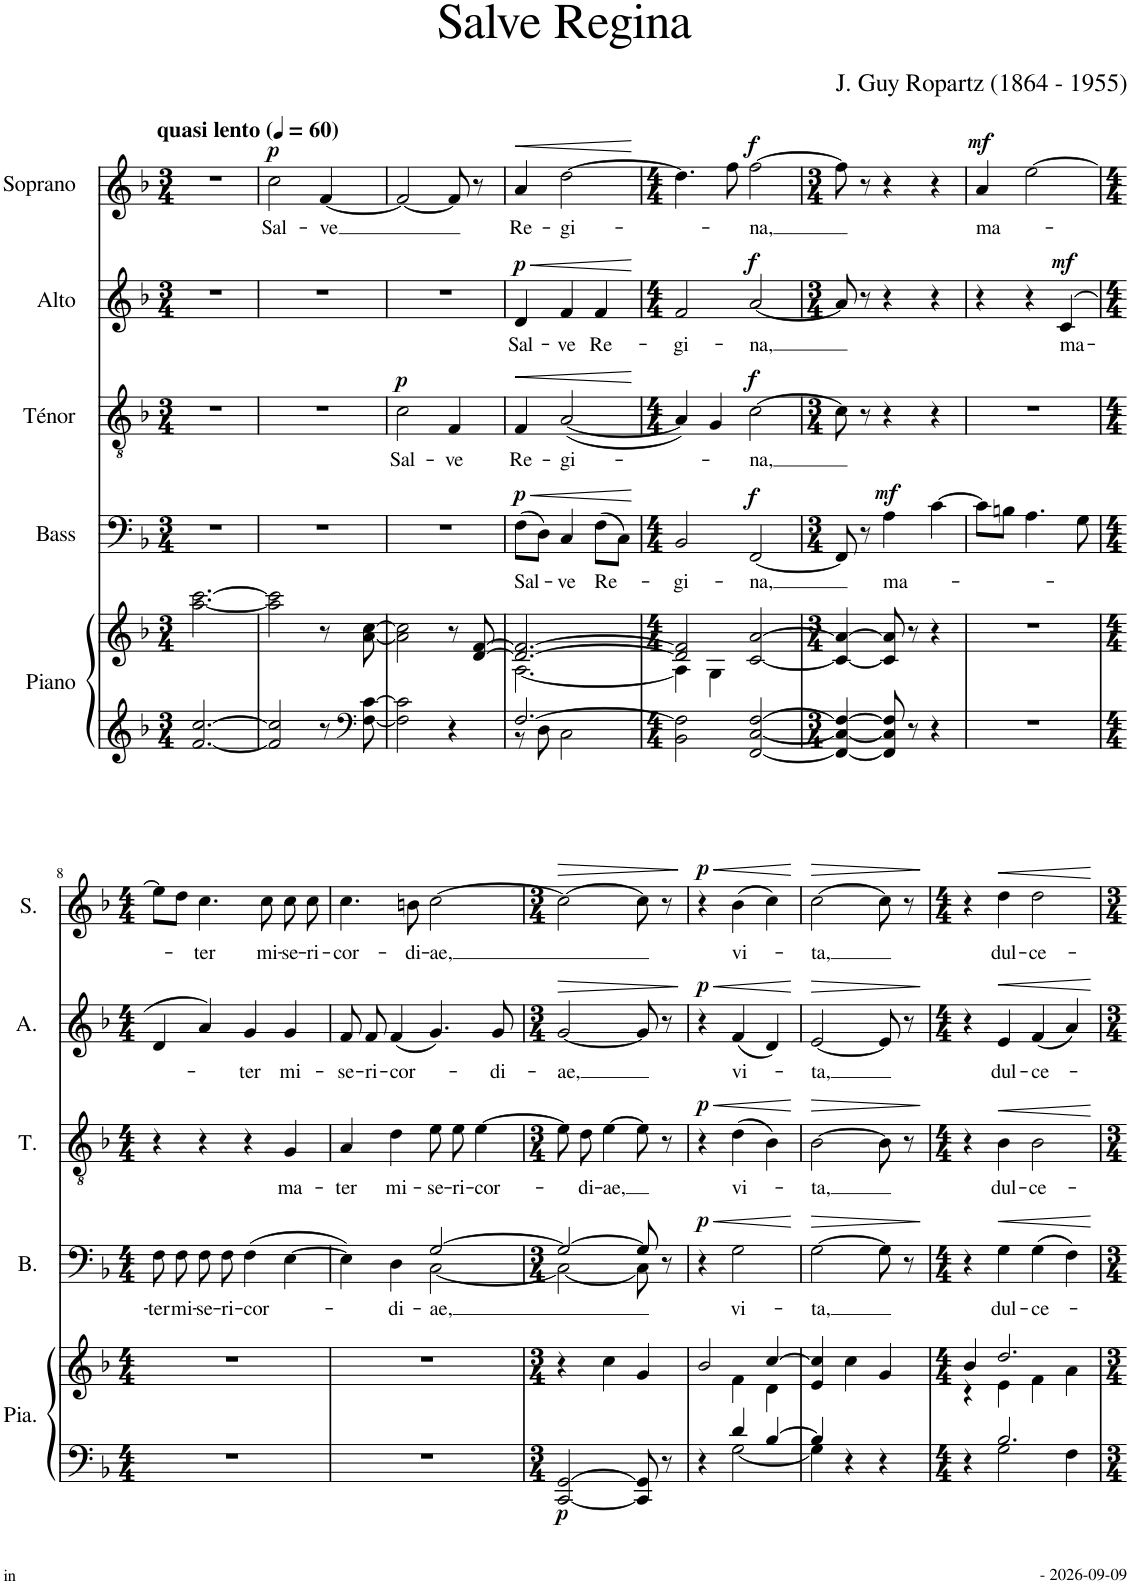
**kern	**kern	**dynam	**kern	**text	**dynam	**kern	**text	**dynam	**kern	**text	**dynam	**kern	**text	**dynam
*part5	*part5	*part5	*part4	*part4	*part4	*part3	*part3	*part3	*part2	*part2	*part2	*part1	*part1	*part1
*staff6	*staff5	*staff5/6	*staff4	*staff4	*staff4	*staff3	*staff3	*staff3	*staff2	*staff2	*staff2	*staff1	*staff1	*staff1
*I"Piano	*	*	*I"Bass	*	*	*I"Ténor	*	*	*I"Alto	*	*	*I"Soprano	*	*
*I'Pia.	*	*	*I'B.	*	*	*I'T.	*	*	*I'A.	*	*	*I'S.	*	*
*clefG2	*clefG2	*	*clefF4	*	*	*clefGv2	*	*	*clefG2	*	*	*clefG2	*	*
*k[b-]	*k[b-]	*	*k[b-]	*	*	*k[b-]	*	*	*k[b-]	*	*	*k[b-]	*	*
*M3/4	*M3/4	*	*M3/4	*	*	*M3/4	*	*	*M3/4	*	*	*M3/4	*	*
*MM60	*MM60	*	*MM60	*	*	*MM60	*	*	*MM60	*	*	*MM60	*	*
=1	=1	=1	=1	=1	=1	=1	=1	=1	=1	=1	=1	=1	=1	=1
!	!	!	!	!	!	!	!	!	!	!	!	!LO:TX:a:B:t=quasi lento	!	!
[2.f/ [2.cc/	[2.aa\ [2.ccc\	.	2.r	.	.	2.r	.	.	2.r	.	.	2.r	.	.
=2	=2	=2	=2	=2	=2	=2	=2	=2	=2	=2	=2	=2	=2	=2
!	!	!	!	!	!	!	!	!	!	!	!	!	!LO:LY:b	!LO:DY:a
2f/] 2cc/]	2aa\] 2ccc\]	.	2.r	.	.	2.r	.	.	2.r	.	.	2cc\	Sal-	p
!	!	!	!	!	!	!	!	!	!	!	!	!	!LO:LY:b	!
8r	8r	.	.	.	.	.	.	.	.	.	.	[4f/	-ve	.
*clefF4	*	*	*	*	*	*	*	*	*	*	*	*	*	*
[8F\ [8c\	[8a\ [8cc\	.	.	.	.	.	.	.	.	.	.	.	.	.
=3	=3	=3	=3	=3	=3	=3	=3	=3	=3	=3	=3	=3	=3	=3
!	!	!	!	!	!	!	!LO:LY:b	!LO:DY:a	!	!	!	!	!	!
2F\] 2c\]	2a\] 2cc\]	.	2.r	.	.	2c\	Sal-	p	2.r	.	.	2f/_	.	.
!	!	!	!	!	!	!	!LO:LY:b	!	!	!	!	!	!	!
4r	8r	.	.	.	.	4F/	-ve	.	.	.	.	8f/]	.	.
.	[8d/ [8f/	.	.	.	.	.	.	.	.	.	.	8r	.	.
=4	=4	=4	=4	=4	=4	=4	=4	=4	=4	=4	=4	=4	=4	=4
*^	*^	*	*	*	*	*	*	*	*	*	*	*	*	*
!	!	!	!	!	!	!LO:LY:b	!LO:HP:b	!	!LO:LY:b	!LO:HP:b	!	!LO:LY:b	!LO:HP:b	!	!LO:LY:b	!LO:HP:b
!	!	!	!	!	!	!	!LO:DY:n=1:a	!	!	!	!	!	!LO:DY:n=1:a	!	!	!
[2.F/	8r	2.d/_ 2.f/_	[2.A\	.	(8F\L	Sal-	< p	4F/	Re-	<	4d/	Sal-	< p	4a/	Re-	<
.	8D\	.	.	.	8D\J)	.	.	.	.	.	.	.	.	.	.	.
!	!	!	!	!	!	!LO:LY:b	!	!	!LO:LY:b	!	!	!LO:LY:b	!	!	!LO:LY:b	!
.	2C\	.	.	.	4C/	-ve	.	(<[2A/	-gi-	.	4f/	-ve	.	[2dd\	-gi-	.
!	!	!	!	!	!	!LO:LY:b	!	!	!	!	!	!LO:LY:b	!	!	!	!
.	.	.	.	.	(8F\L	Re-	.	.	.	.	4f/	Re-	.	.	.	.
.	.	.	.	.	8C\J)	.	.	.	.	.	.	.	.	.	.	.
*v	*v	*	*	*	*	*	*	*	*	*	*	*	*	*	*	*
*	*v	*v	*	*	*	*	*	*	*	*	*	*	*	*	*
.	.	.	.	.	[	.	.	[	.	.	[	.	.	[
=5	=5	=5	=5	=5	=5	=5	=5	=5	=5	=5	=5	=5	=5	=5
*M4/4	*M4/4	*	*M4/4	*	*	*M4/4	*	*	*M4/4	*	*	*M4/4	*	*
*	*^	*	*	*	*	*	*	*	*	*	*	*	*	*
!	!	!	!	!	!LO:LY:b	!	!	!	!	!	!LO:LY:b	!	!	!	!
2BB-\ 2F\]	2d/] 2f/]	4A\]	.	2BB-/	-gi-	.	4A/])	.	.	2f/	-gi-	.	4.dd\]	.	.
.	.	4G\	.	.	.	.	4G/	.	.	.	.	.	.	.	.
.	.	.	.	.	.	.	.	.	.	.	.	.	8ff\	.	.
!	!	!	!	!	!LO:LY:b	!LO:DY:a	!	!LO:LY:b	!LO:DY:a	!	!LO:LY:b	!LO:DY:a	!	!LO:LY:b	!LO:DY:a
[2FF/ [2C/ [2F/	[2c/ [2a/	2ryy	.	[2FF/	-na,	f	[2c\	-na,	f	[2a/	-na,	f	[2ff\	-na,	f
*	*v	*v	*	*	*	*	*	*	*	*	*	*	*	*	*
=6	=6	=6	=6	=6	=6	=6	=6	=6	=6	=6	=6	=6	=6	=6
*M3/4	*M3/4	*	*M3/4	*	*	*M3/4	*	*	*M3/4	*	*	*M3/4	*	*
4FF/_ 4C/_ 4F/_	4c/_ 4a/_	.	8FF/]	.	.	8c\]	.	.	8a/]	.	.	8ff\]	.	.
.	.	.	8r	.	.	8r	.	.	8r	.	.	8r	.	.
!	!	!	!	!LO:LY:b	!LO:DY:a	!	!	!	!	!	!	!	!	!
8FF/] 8C/] 8F/]	8c/] 8a/]	.	4A\	ma-	mf	4r	.	.	4r	.	.	4r	.	.
8r	8r	.	.	.	.	.	.	.	.	.	.	.	.	.
4r	4r	.	[4c\	.	.	4r	.	.	4r	.	.	4r	.	.
=7	=7	=7	=7	=7	=7	=7	=7	=7	=7	=7	=7	=7	=7	=7
!	!	!	!	!	!	!	!	!	!	!	!	!	!LO:LY:b	!LO:DY:a
2.r	2.r	.	8c\L]	.	.	2.r	.	.	4r	.	.	4a/	ma-	mf
.	.	.	8Bn\J	.	.	.	.	.	.	.	.	.	.	.
.	.	.	4.A\	.	.	.	.	.	4r	.	.	[2ee\	.	.
!	!	!	!	!	!	!	!	!	!	!LO:LY:b	!LO:DY:a	!	!	!
.	.	.	.	.	.	.	.	.	(>4c/	ma-	mf	.	.	.
.	.	.	8G\	.	.	.	.	.	.	.	.	.	.	.
!!LO:LB:g=z
=8	=8	=8	=8	=8	=8	=8	=8	=8	=8	=8	=8	=8	=8	=8
*M4/4	*M4/4	*	*M4/4	*	*	*M4/4	*	*	*M4/4	*	*	*M4/4	*	*
!	!	!	!	!LO:LY:b	!	!	!	!	!	!	!	!	!	!
1r	1r	.	8F\	-ter	.	4r	.	.	4d/	.	.	8ee\L]	.	.
!	!	!	!	!LO:LY:b	!	!	!	!	!	!	!	!	!	!
.	.	.	8F\	mi-	.	.	.	.	.	.	.	8dd\J	.	.
!	!	!	!	!LO:LY:b	!	!	!	!	!	!	!	!	!LO:LY:b	!
.	.	.	8F\	-se-	.	4r	.	.	4a/)	.	.	4.cc\	-ter	.
!	!	!	!	!LO:LY:b	!	!	!	!	!	!	!	!	!	!
.	.	.	8F\	-ri-	.	.	.	.	.	.	.	.	.	.
!	!	!	!	!LO:LY:b	!	!	!	!	!	!LO:LY:b	!	!	!	!
.	.	.	(4F\	-cor-	.	4r	.	.	4g/	-ter	.	.	.	.
!	!	!	!	!	!	!	!	!	!	!	!	!	!LO:LY:b	!
.	.	.	.	.	.	.	.	.	.	.	.	8cc\	mi-	.
!	!	!	!	!	!	!	!LO:LY:b	!	!	!LO:LY:b	!	!	!LO:LY:b	!
.	.	.	[4E\	.	.	4G/	ma-	.	4g/	mi-	.	8cc\	-se-	.
!	!	!	!	!	!	!	!	!	!	!	!	!	!LO:LY:b	!
.	.	.	.	.	.	.	.	.	.	.	.	8cc\	-ri-	.
=9	=9	=9	=9	=9	=9	=9	=9	=9	=9	=9	=9	=9	=9	=9
*	*	*	*^	*	*	*	*	*	*	*	*	*	*	*
!	!	!	!	!	!	!	!	!LO:LY:b	!	!	!LO:LY:b	!	!	!LO:LY:b	!
1r	1r	.	4E\])	2ryy	.	.	4A/	-ter	.	8f/L	-se-	.	4.cc\	-cor-	.
!	!	!	!	!	!	!	!	!	!	!	!LO:LY:b	!	!	!	!
.	.	.	.	.	.	.	.	.	.	8f/J	-ri-	.	.	.	.
!	!	!	!	!	!LO:LY:b	!	!	!LO:LY:b	!	!	!LO:LY:b	!	!	!	!
.	.	.	4D\	.	-di-	.	4d\	mi-	.	(4f/	-cor-	.	.	.	.
!	!	!	!	!	!	!	!	!	!	!	!	!	!	!LO:LY:b	!
.	.	.	.	.	.	.	.	.	.	.	.	.	8bn\	-di-	.
!	!	!	!	!	!LO:LY:b	!	!	!LO:LY:b	!	!	!	!	!	!LO:LY:b	!
.	.	.	[2G/	[2C\	-ae,	.	8e\L	-se-	.	4.g/)	.	.	[2cc\	-ae,	.
!	!	!	!	!	!	!	!	!LO:LY:b	!	!	!	!	!	!	!
.	.	.	.	.	.	.	8e\J	-ri-	.	.	.	.	.	.	.
!	!	!	!	!	!	!	!	!LO:LY:b	!	!	!	!	!	!	!
.	.	.	.	.	.	.	[4e\	-cor-	.	.	.	.	.	.	.
!	!	!	!	!	!	!	!	!	!	!	!LO:LY:b	!	!	!	!
.	.	.	.	.	.	.	.	.	.	8g/	-di-	.	.	.	.
=10	=10	=10	=10	=10	=10	=10	=10	=10	=10	=10	=10	=10	=10	=10	=10
*M3/4	*M3/4	*	*M3/4	*	*	*	*M3/4	*	*	*M3/4	*	*	*M3/4	*	*
!	!	!LO:DY:b=2	!	!	!	!	!	!	!	!	!LO:LY:b	!LO:HP:b	!	!	!LO:HP:b
[2CC/ [2GG/	4r	p	2G/_	2C\_	.	.	8e\L]	.	.	[2g/	-ae,	>	2cc\_	.	>
!	!	!	!	!	!	!	!	!LO:LY:b	!	!	!	!	!	!	!
.	.	.	.	.	.	.	8d\J	-di-	.	.	.	.	.	.	.
!	!	!	!	!	!	!	!	!LO:LY:b	!	!	!	!	!	!	!
.	4cc\	.	.	.	.	.	[4e\	-ae,	.	.	.	.	.	.	.
8CC/] 8GG/]	4g/	.	8G/]	8C\]	.	.	8e\]	.	.	8g/]	.	.	8cc\]	.	.
8r	.	.	8r	8ryy	.	.	8r	.	.	8r	.	.	8r	.	.
*	*	*	*v	*v	*	*	*	*	*	*	*	*	*	*	*
.	.	.	.	.	.	.	.	.	.	.	]	.	.	]
=11	=11	=11	=11	=11	=11	=11	=11	=11	=11	=11	=11	=11	=11	=11
*^	*^	*	*	*	*	*	*	*	*	*	*	*	*	*
!	!	!	!	!	!	!	!LO:HP:b	!	!	!LO:HP:b	!	!	!LO:HP:b	!	!	!LO:HP:b
!	!	!	!	!	!	!	!LO:DY:n=1:a	!	!	!LO:DY:n=1:a	!	!	!LO:DY:n=1:a	!	!	!LO:DY:n=1:a
4r	4ryy	2b-/	4ryy	.	4r	.	< p	4r	.	< p	4r	.	< p	4r	.	< p
!	!	!	!	!	!	!LO:LY:b	!	!	!LO:LY:b	!	!	!LO:LY:b	!	!	!LO:LY:b	!
4d/	[2G\	.	4f\	.	2G\	vi-	.	(4d\	vi-	.	(4f/	vi-	.	(4b-\	vi-	.
[4B-/	.	[4cc/	4d\	.	.	.	.	4B-\)	.	.	4d/)	.	.	4cc\)	.	.
*v	*v	*	*	*	*	*	*	*	*	*	*	*	*	*	*	*
*	*v	*v	*	*	*	*	*	*	*	*	*	*	*	*	*
.	.	.	.	.	[	.	.	[	.	.	[	.	.	[
=12	=12	=12	=12	=12	=12	=12	=12	=12	=12	=12	=12	=12	=12	=12
*^	*	*	*	*	*	*	*	*	*	*	*	*	*	*
!	!	!	!	!	!LO:LY:b	!LO:HP:b	!	!LO:LY:b	!LO:HP:b	!	!LO:LY:b	!LO:HP:b	!	!LO:LY:b	!LO:HP:b
4B-/]	4G\]	4e/ 4cc/]	.	[2G\	-ta,	>	[2B-\	-ta,	>	[2e/	-ta,	>	[2cc\	-ta,	>
4r	2ryy	4cc\	.	.	.	.	.	.	.	.	.	.	.	.	.
4r	.	4g/	.	8G\]	.	.	8B-\]	.	.	8e/]	.	.	8cc\]	.	.
.	.	.	.	8r	.	.	8r	.	.	8r	.	.	8r	.	.
*v	*v	*	*	*	*	*	*	*	*	*	*	*	*	*	*
.	.	.	.	.	]	.	.	]	.	.	]	.	.	]
=13	=13	=13	=13	=13	=13	=13	=13	=13	=13	=13	=13	=13	=13	=13
*M4/4	*M4/4	*	*M4/4	*	*	*M4/4	*	*	*M4/4	*	*	*M4/4	*	*
*^	*^	*	*	*	*	*	*	*	*	*	*	*	*	*
4r	4ryy	4b-/	4r	.	4r	.	.	4r	.	.	4r	.	.	4r	.	.
!	!	!	!	!	!	!LO:LY:b	!LO:HP:b	!	!LO:LY:b	!LO:HP:b	!	!LO:LY:b	!LO:HP:b	!	!LO:LY:b	!LO:HP:b
2.B-/	2G\	2.dd/	4e\	.	4G\	dul-	<	4B-\	dul-	<	4e/	dul-	<	4dd\	dul-	<
!	!	!	!	!	!	!LO:LY:b	!	!	!LO:LY:b	!	!	!LO:LY:b	!	!	!LO:LY:b	!
.	.	.	4f\	.	(4G\	-ce-	.	2B-\	-ce-	.	(4f/	-ce-	.	2dd\	-ce-	.
.	4F\	.	4a\	.	4F\)	.	.	.	.	.	4a/)	.	.	.	.	.
*v	*v	*	*	*	*	*	*	*	*	*	*	*	*	*	*	*
*	*v	*v	*	*	*	*	*	*	*	*	*	*	*	*	*
.	.	.	.	.	[	.	.	[	.	.	[	.	.	[
=	=	=	=	=	=	=	=	=	=	=	=	=	=	=
*-	*-	*-	*-	*-	*-	*-	*-	*-	*-	*-	*-	*-	*-	*-
